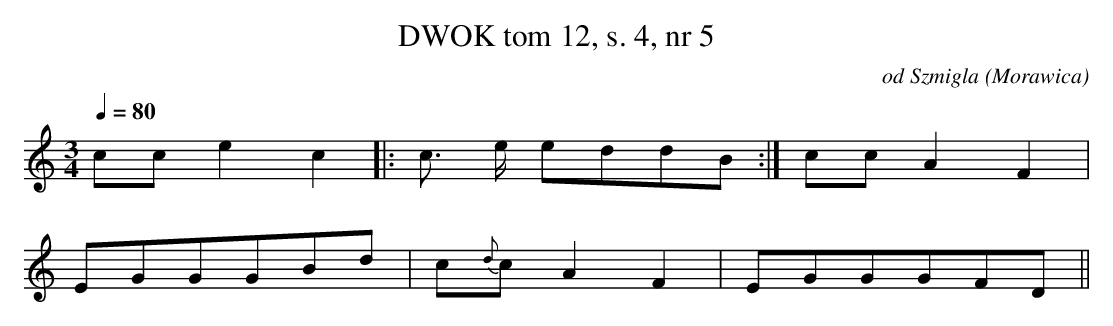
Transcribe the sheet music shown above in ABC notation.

X:1
T: DWOK tom 12, s. 4, nr 5
O:od Szmigla (Morawica)
L:1/8
M:3/4
K:C
Q:1/4=80
cce2c2|:c3/2 e/ eddB:|ccA2F2|
EGGGBd|c{d}cA2F2|EGGGFD||
